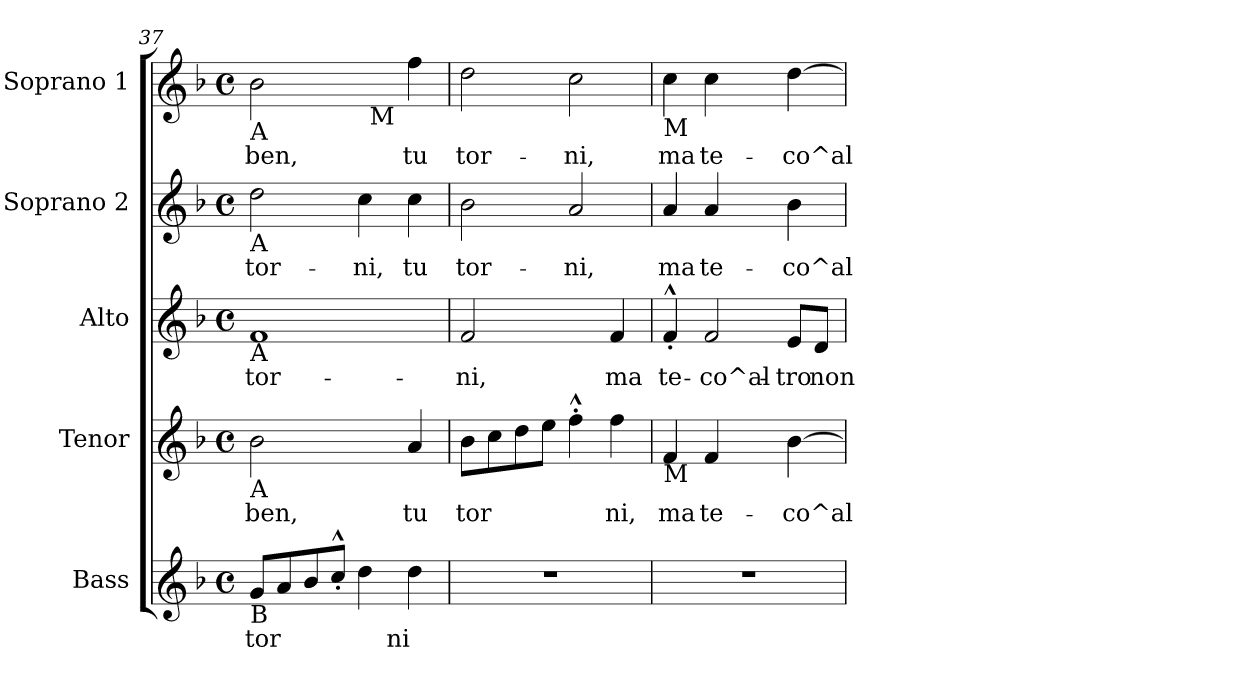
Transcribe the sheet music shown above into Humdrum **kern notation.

**kern	**text	**kern	**text	**kern	**text	**kern	**text	**kern	**text
*part5	*part5	*part4	*part4	*part3	*part3	*part2	*part2	*part1	*part1
*staff5	*staff5	*staff4	*staff4	*staff3	*staff3	*staff2	*staff2	*staff1	*staff1
*I"Bass	*	*I"Tenor	*	*I"Alto	*	*I"Soprano 2	*	*I"Soprano 1	*
!!LO:LB:g=z
*k[b-]	*	*k[b-]	*	*k[b-]	*	*k[b-]	*	*k[b-]	*
*F:	*	*F:	*	*F:	*	*F:	*	*F:	*
*M4/4	*	*M4/4	*	*M4/4	*	*M4/4	*	*M4/4	*
*met(c)	*	*met(c)	*	*met(c)	*	*met(c)	*	*met(c)	*
=37	=37	=37	=37	=37	=37	=37	=37	=37	=37
!	!	!	!	!	!	!	!	!LO:TX:b:t=A	!
!	!	!	!	!	!	!LO:TX:b:t=A	!	!	!
!	!	!	!	!LO:TX:b:t=A	!	!	!	!	!
!	!	!LO:TX:b:t=A	!	!	!	!	!	!	!
!LO:TX:b:t=B	!	!	!	!	!	!	!	!	!
!	!LO:LY:b:cj	!	!LO:LY:b:cj	!	!LO:LY:b:cj	!	!LO:LY:b:cj	!	!LO:LY:b:cj
8g/L	tor-	2b-\	ben,	1f	tor-	2dd\	tor-	2b-\	ben,
!	!LO:LY:b:cj	!	!	!	!	!	!	!	!
8a/	--	.	.	.	.	.	.	.	.
!	!LO:LY:b:cj	!	!	!	!	!	!	!	!
8b-/	--	.	.	.	.	.	.	.	.
!	!LO:LY:b:cj	!	!	!	!	!	!	!	!
8cc^^>'>/J	--	.	.	.	.	.	.	.	.
!	!LO:LY:b:cj	!	!	!	!	!	!LO:LY:b:cj	!	!
4dd\	--	4ryy	.	.	.	4cc\	-ni,	32ryy	.
!	!	!	!	!	!	!	!	!LO:TX:b:t=M	!
.	.	.	.	.	.	.	.	8..ryy	.
!	!LO:LY:b:cj	!	!LO:LY:b:cj	!	!	!	!LO:LY:b:cj	!	!LO:LY:b:cj
4dd\	-ni	4a/	tu	.	.	4cc\	tu	4ff\	tu
=38	=38	=38	=38	=38	=38	=38	=38	=38	=38
!	!	!	!LO:LY:b:cj	!	!LO:LY:b:cj	!	!LO:LY:b:cj	!	!LO:LY:b:cj
1r	.	8b-\L	tor-	2f/	-ni,	2b-\	tor-	2dd\	tor-
!	!	!	!LO:LY:b:cj	!	!	!	!	!	!
.	.	8cc\	--	.	.	.	.	.	.
!	!	!	!LO:LY:b:cj	!	!	!	!	!	!
.	.	8dd\	--	.	.	.	.	.	.
!	!	!	!LO:LY:b:cj	!	!	!	!	!	!
.	.	8ee\J	--	.	.	.	.	.	.
!	!	!	!LO:LY:b:cj	!	!	!	!LO:LY:b:cj	!	!LO:LY:b:cj
.	.	4ff^^>'>\	--	4ryy	.	2a/	-ni,	2cc\	-ni,
!	!	!	!LO:LY:b:cj	!	!LO:LY:b:cj	!	!	!	!
.	.	4ff\	-ni,	4f/	ma	.	.	.	.
=39	=39	=39	=39	=39	=39	=39	=39	=39	=39
!	!	!	!	!	!	!	!	!LO:TX:b:t=M	!
!	!	!LO:TX:b:t=M	!	!	!	!	!	!	!
!	!	!	!LO:LY:b:cj	!	!LO:LY:b:cj	!	!LO:LY:b:cj	!	!LO:LY:b:cj
1r	.	4f/	ma	4f^^>'>/	te-	4a/	ma	4cc\	ma
!	!	!	!LO:LY:b:cj	!	!LO:LY:b:cj	!	!LO:LY:b:cj	!	!LO:LY:b:cj
.	.	4f/	te-	2f/	-co^al-	4a/	te-	4cc\	te-
.	.	4ryy	.	.	.	4ryy	.	4ryy	.
!	!	!	!LO:LY:b:cj	!	!LO:LY:b:cj	!	!LO:LY:b:cj	!	!LO:LY:b:cj
.	.	[>4b-\	-co^al-	8e/L	-tro	4b-\	-co^al-	[>4dd\	-co^al-
!	!	!	!	!	!LO:LY:b:cj	!	!	!	!
.	.	.	.	8d/J	non	.	.	.	.
=	=	=	=	=	=	=	=	=	=
*-	*-	*-	*-	*-	*-	*-	*-	*-	*-
